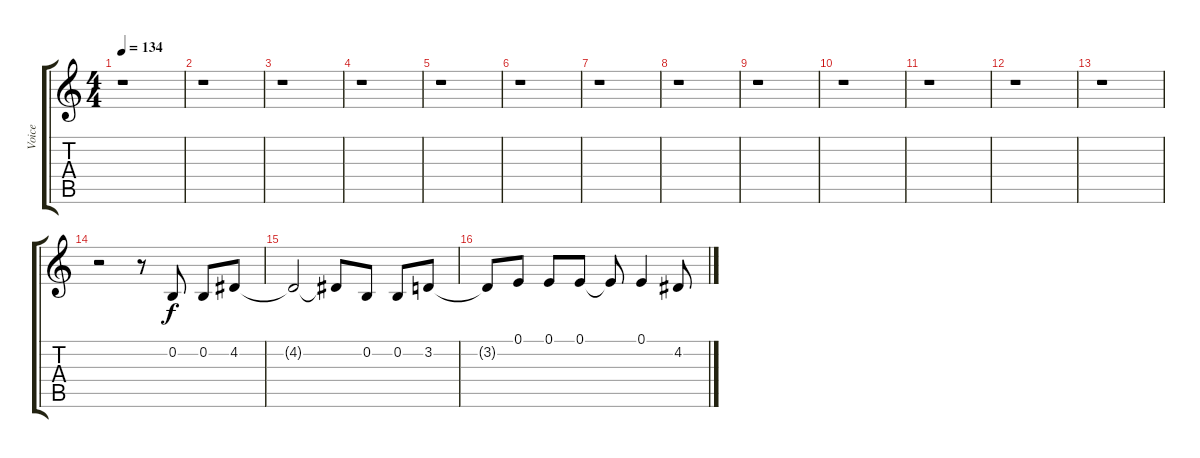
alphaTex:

\track ("Voice" "Voice") {instrument tenorsax}
\staff {score tabs}
\tuning (E4 B3 G3 D3 A2 E2) {hide}
\ts (4 4)
\tempo 134
\clef g2
\ks c
r.1{dy f} |
r.1 |
r.1 |
r.1 |
r.1 |
r.1 |
r.1 |
r.1 |
r.1 |
r.1 |
r.1 |
r.1 |
r.1 |
r.2 r.8 0.2.8 0.2.8 4.2.8 |
4.2{t}.2 4.2{t}.8 0.2.8 0.2.8 3.2.8 |
3.2{t}.8 0.1.8 0.1.8 0.1.8 0.1{t}.8 0.1.4 4.2.8
